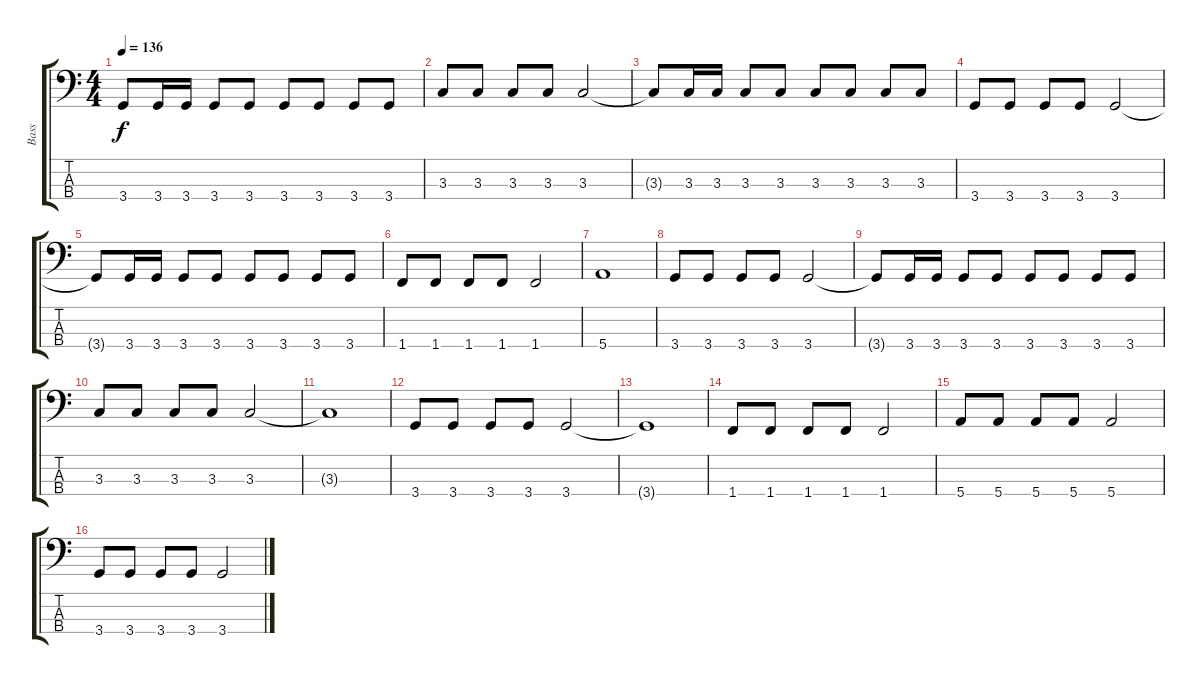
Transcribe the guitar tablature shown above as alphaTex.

\track ("Bass" "Bass") {instrument electricbassfinger}
\staff {score tabs}
\tuning (G2 D2 A1 E1) {hide}
\ts (4 4)
\tempo 136
\clef f4
\ks c
3.4{t}.8{dy f} 3.4.16 3.4.16 3.4.8 3.4.8 3.4.8 3.4.8 3.4.8 3.4.8 |
3.3.8 3.3.8 3.3.8 3.3.8 3.3.2 |
3.3{t}.8 3.3.16 3.3.16 3.3.8 3.3.8 3.3.8 3.3.8 3.3.8 3.3.8 |
3.4.8 3.4.8 3.4.8 3.4.8 3.4.2 |
3.4{t}.8 3.4.16 3.4.16 3.4.8 3.4.8 3.4.8 3.4.8 3.4.8 3.4.8 |
1.4.8 1.4.8 1.4.8 1.4.8 1.4.2 |
5.4.1 |
3.4.8 3.4.8 3.4.8 3.4.8 3.4.2 |
3.4{t}.8 3.4.16 3.4.16 3.4.8 3.4.8 3.4.8 3.4.8 3.4.8 3.4.8 |
3.3.8 3.3.8 3.3.8 3.3.8 3.3.2 |
3.3{t}.1 |
3.4.8 3.4.8 3.4.8 3.4.8 3.4.2 |
3.4{t}.1 |
1.4.8 1.4.8 1.4.8 1.4.8 1.4.2 |
5.4.8 5.4.8 5.4.8 5.4.8 5.4.2 |
3.4.8 3.4.8 3.4.8 3.4.8 3.4.2
